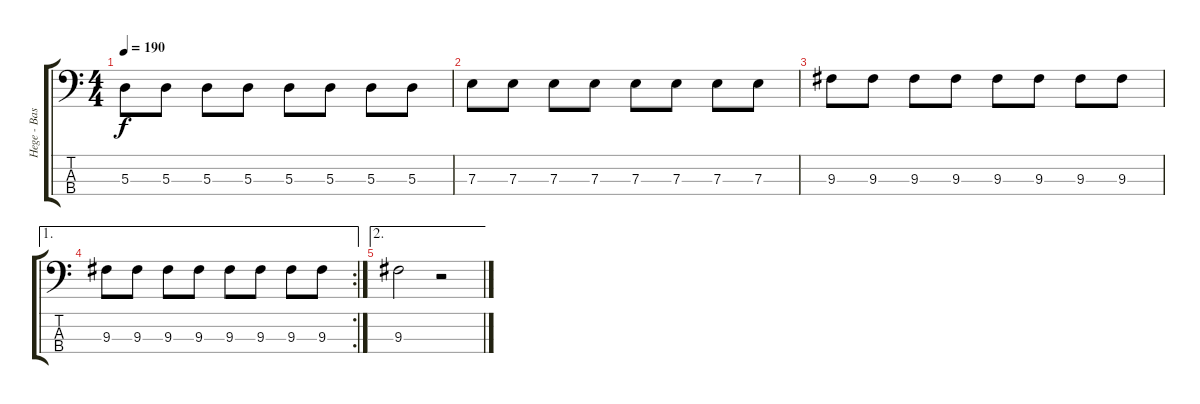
\track ("Hege - Bass" "Hege - Bas") {instrument electricbassfinger}
\staff {score tabs}
\tuning (G2 D2 A1 E1) {hide}
\ts (4 4)
\tempo 190
\clef f4
\ks c
5.3.8{dy f} 5.3.8 5.3.8 5.3.8 5.3.8 5.3.8 5.3.8 5.3.8 |
7.3.8 7.3.8 7.3.8 7.3.8 7.3.8 7.3.8 7.3.8 7.3.8 |
9.3.8 9.3.8 9.3.8 9.3.8 9.3.8 9.3.8 9.3.8 9.3.8 |
\ae 1
\rc 2
9.3.8 9.3.8 9.3.8 9.3.8 9.3.8 9.3.8 9.3.8 9.3.8 |
\ae 2
9.3.2 r.2
